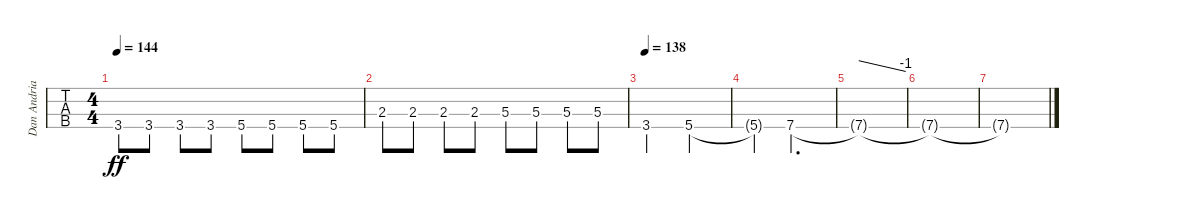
\track ("Dan Andriano - Bass" "Dan Andria") {instrument electricbassfinger}
\staff {tabs}
\tuning (G2 D2 A1 E1) {hide}
\ts (4 4)
\tempo 144
\clef f4
\ks d
3.4.8{dy ff} 3.4.8 3.4.8 3.4.8 5.4.8 5.4.8 5.4.8 5.4.8 |
2.3.8 2.3.8 2.3.8 2.3.8 5.3.8 5.3.8 5.3.8 5.3.8 |
\tempo 138
3.4.2 5.4.2 |
5.4{t}.4 7.4.2{d} |
7.4{t}.1{tbe (dive default 0 0 60 -4) volume 0} |
7.4{t}.1 |
7.4{t}.1
